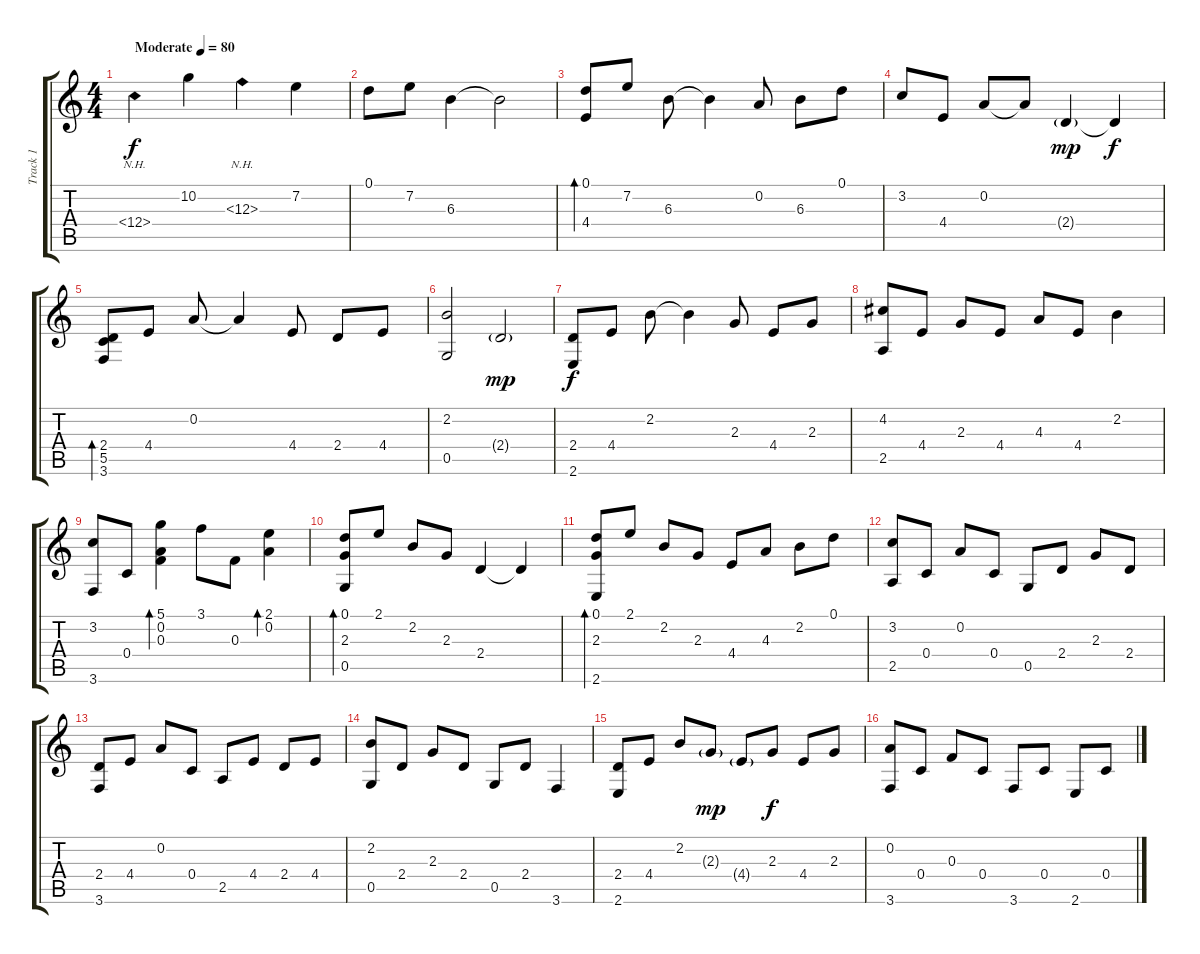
\track ("Track 1" "Track 1") {instrument acousticguitarnylon}
\staff {score tabs}
\tuning (D4 A3 F3 C3 G2 D2) {hide}
\ts (4 4)
\tempo (80 "Moderate")
\clef g2
\ks c
12.4{nh}.4{dy f instrument acousticguitarnylon} 10.2.4 12.3{nh}.4 7.2.4 |
0.1.8 7.2.8 6.3.4 6.3{t}.2 |
(0.1 4.4).8{bd 480} 7.2.8 6.3.8 6.3{t}.4 0.2.8 6.3.8 0.1.8 |
3.2.8 4.4.8 0.2.8 0.2{t}.8 2.4{g}.4{dy mp} 2.4{t}.4{dy f} |
(2.4 5.5 3.6).8{bd 60} 4.4.8 0.2.8 0.2{t}.4 4.4.8 2.4.8 4.4.8 |
(2.2 0.5).2 2.4{g}.2{dy mp} |
(2.4 2.6).8{dy f} 4.4.8 2.2.8 2.2{t}.4 2.3.8 4.4.8 2.3.8 |
(4.2 2.5).8 4.4.8 2.3.8 4.4.8 4.3.8 4.4.8 2.2.4 |
(3.2 3.6).8 0.4.8 (5.1 0.2 0.3).4{bd 60} 3.1.8 0.3.8 (2.1 0.2).4{bd 60} |
(0.1 2.3 0.5).8{bd 60} 2.1.8 2.2.8 2.3.8 2.4.4 2.4{t}.4 |
(0.1 2.3 2.6).8{bd 60} 2.1.8 2.2.8 2.3.8 4.4.8 4.3.8 2.2.8 0.1.8 |
(3.2 2.5).8 0.4.8 0.2.8 0.4.8 0.5.8 2.4.8 2.3.8 2.4.8 |
(2.4 3.6).8 4.4.8 0.2.8 0.4.8 2.5.8 4.4.8 2.4.8 4.4.8 |
(2.2 0.5).8 2.4.8 2.3.8 2.4.8 0.5.8 2.4.8 3.6.4 |
(2.4 2.6).8 4.4.8 2.2.8 2.3{g}.8{dy mp} 4.4{g}.8 2.3.8{dy f} 4.4.8 2.3.8 |
(0.2 3.6).8 0.4.8 0.3.8 0.4.8 3.6.8 0.4.8 2.6.8 0.4.8
